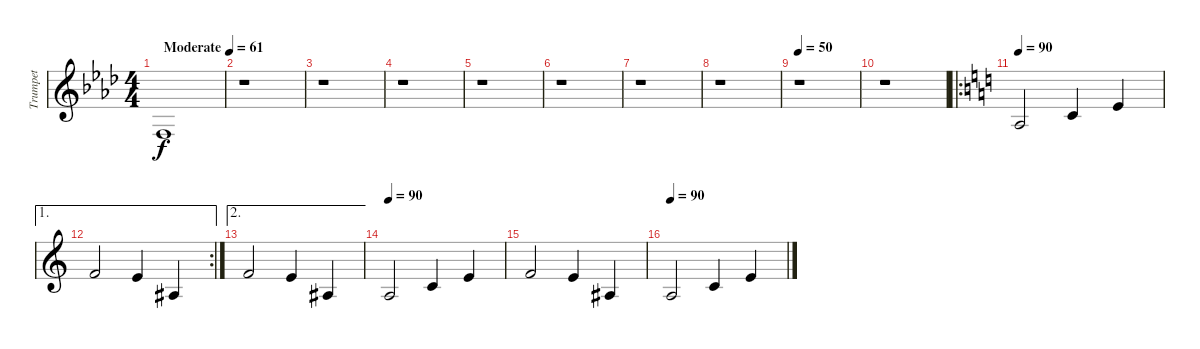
\track ("Trumpet" "Trumpet") {instrument trumpet}
\staff {score}
\tuning (D5 A4 F4 C4 G3 D3) {hide}
\ts (4 4)
\tempo (61 "Moderate")
\clef g2
\ks fminor
3.6.1{dy f instrument trumpet} |
r.1 |
r.1 |
r.1 |
r.1 |
r.1 |
r.1 |
r.1 |
\tempo 50
r.1 |
r.1 |
\ro
\tempo 90
\ks aminor
7.6.2 10.6.4 14.6.4 |
\ae 1
\rc 2
10.5.2 9.5.4 8.6.4 |
\ae 2
10.5.2 9.5.4 8.6.4 |
\tempo 90
7.6.2 10.6.4 14.6.4 |
10.5.2 9.5.4 8.6.4 |
\tempo 90
7.6.2 10.6.4 14.6.4
